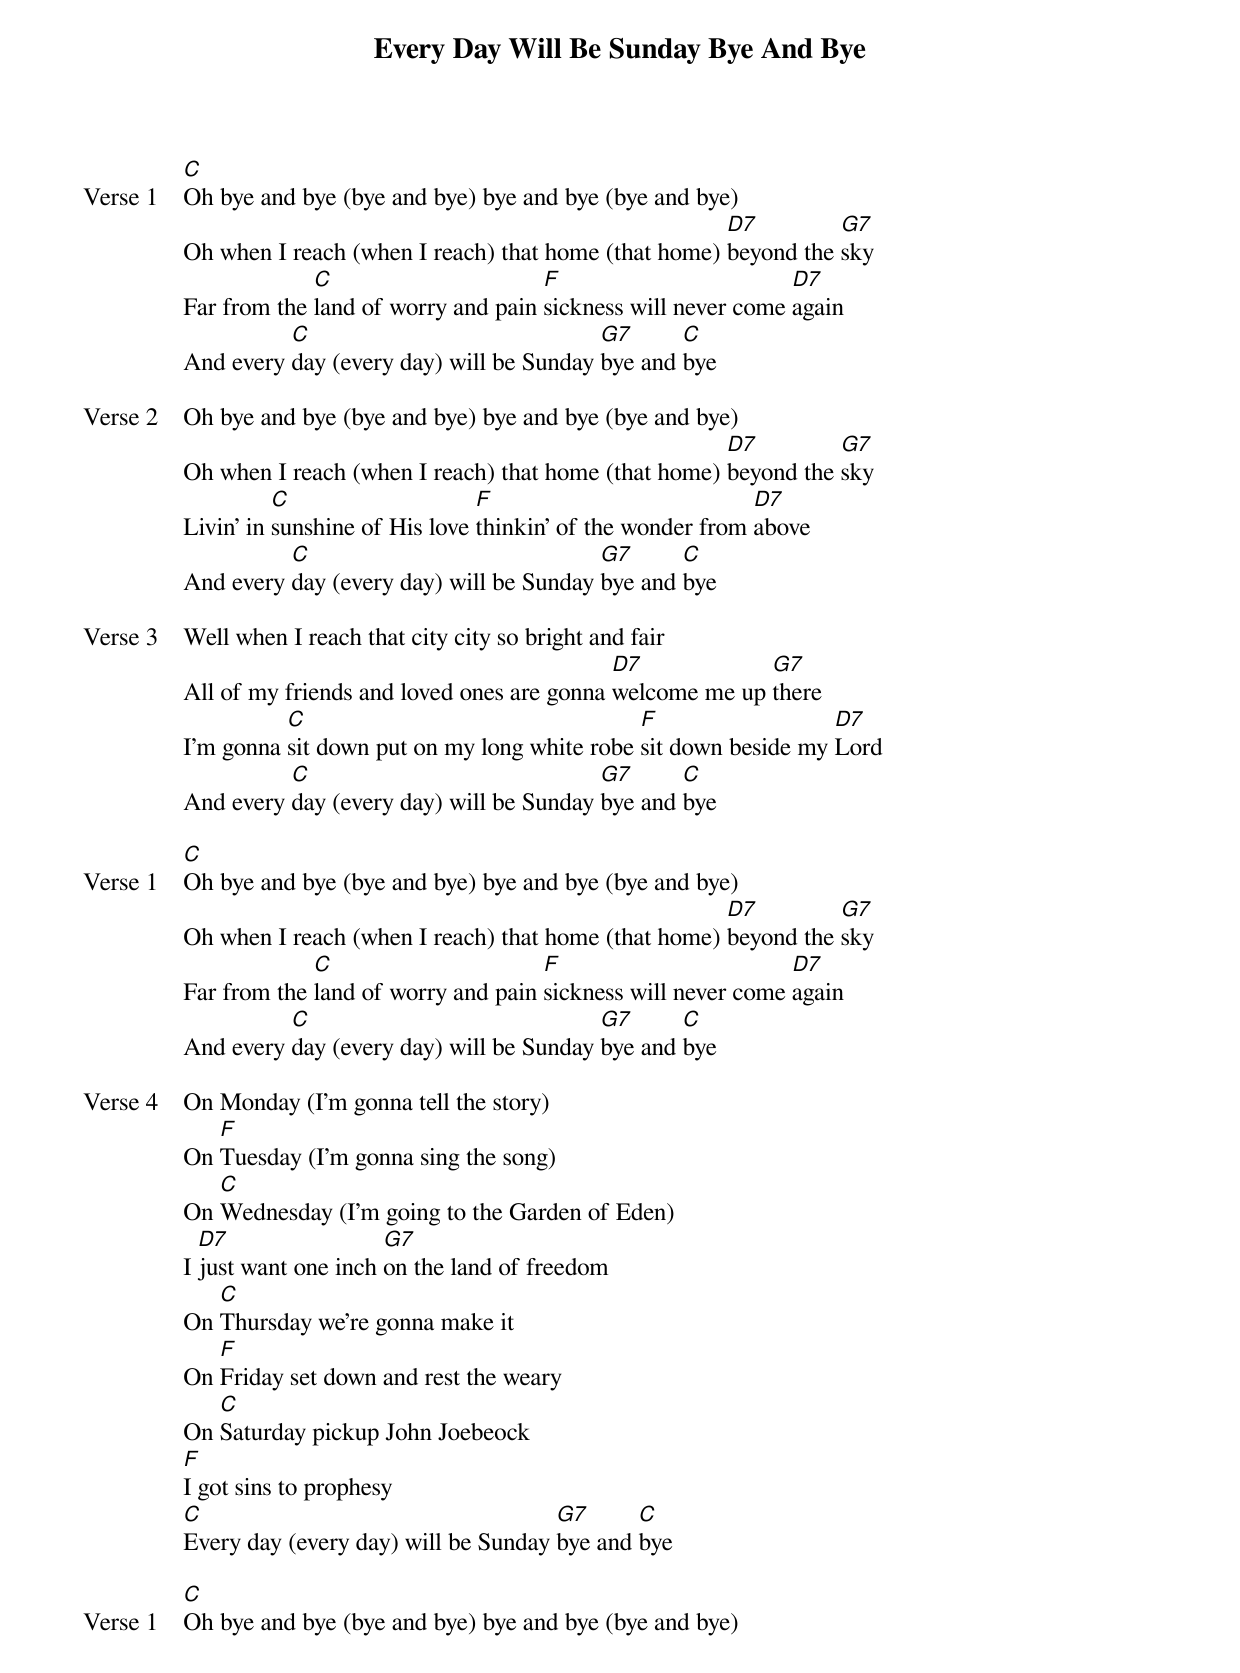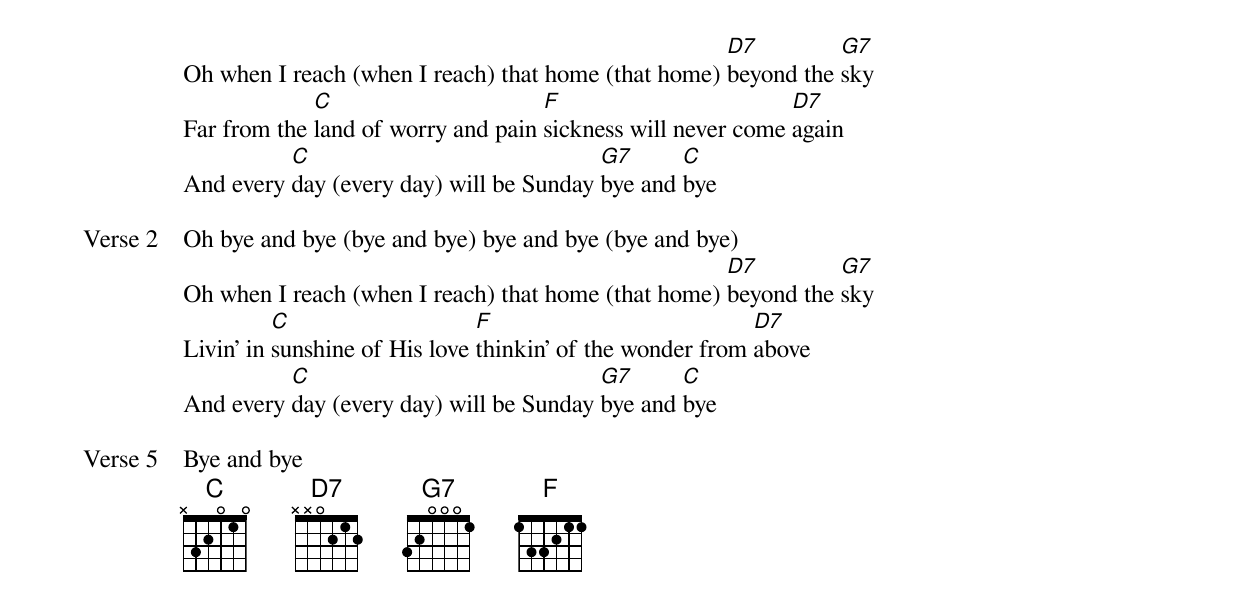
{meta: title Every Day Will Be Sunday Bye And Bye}
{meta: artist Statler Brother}
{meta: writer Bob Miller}

{start_of_verse: Verse 1}
[C]Oh bye and bye (bye and bye) bye and bye (bye and bye)
Oh when I reach (when I reach) that home (that home) [D7]beyond the [G7]sky
Far from the [C]land of worry and pain [F]sickness will never come [D7]again
And every [C]day (every day) will be Sunday [G7]bye and [C]bye
{end_of_verse}

{start_of_verse: Verse 2}
Oh bye and bye (bye and bye) bye and bye (bye and bye)
Oh when I reach (when I reach) that home (that home) [D7]beyond the [G7]sky
Livin' in [C]sunshine of His love [F]thinkin' of the wonder from [D7]above
And every [C]day (every day) will be Sunday [G7]bye and [C]bye
{end_of_verse}

{start_of_verse: Verse 3}
Well when I reach that city city so bright and fair
All of my friends and loved ones are gonna [D7]welcome me up [G7]there
I'm gonna [C]sit down put on my long white robe [F]sit down beside my [D7]Lord
And every [C]day (every day) will be Sunday [G7]bye and [C]bye
{end_of_verse}

{start_of_verse: Verse 1}
[C]Oh bye and bye (bye and bye) bye and bye (bye and bye)
Oh when I reach (when I reach) that home (that home) [D7]beyond the [G7]sky
Far from the [C]land of worry and pain [F]sickness will never come [D7]again
And every [C]day (every day) will be Sunday [G7]bye and [C]bye
{end_of_verse}

{start_of_verse: Verse 4}
On Monday (I’m gonna tell the story)
On [F]Tuesday (I’m gonna sing the song)
On [C]Wednesday (I’m going to the Garden of Eden)
I [D7]just want one inch [G7]on the land of freedom
On [C]Thursday we’re gonna make it
On [F]Friday set down and rest the weary
On [C]Saturday pickup John Joebeock
[F]I got sins to prophesy
[C]Every day (every day) will be Sunday [G7]bye and [C]bye
{end_of_verse}

{start_of_verse: Verse 1}
[C]Oh bye and bye (bye and bye) bye and bye (bye and bye)
Oh when I reach (when I reach) that home (that home) [D7]beyond the [G7]sky
Far from the [C]land of worry and pain [F]sickness will never come [D7]again
And every [C]day (every day) will be Sunday [G7]bye and [C]bye
{end_of_verse}

{start_of_verse: Verse 2}
Oh bye and bye (bye and bye) bye and bye (bye and bye)
Oh when I reach (when I reach) that home (that home) [D7]beyond the [G7]sky
Livin' in [C]sunshine of His love [F]thinkin' of the wonder from [D7]above
And every [C]day (every day) will be Sunday [G7]bye and [C]bye
{end_of_verse}

{start_of_verse: Verse 5}
Bye and bye
{end_of_verse}
